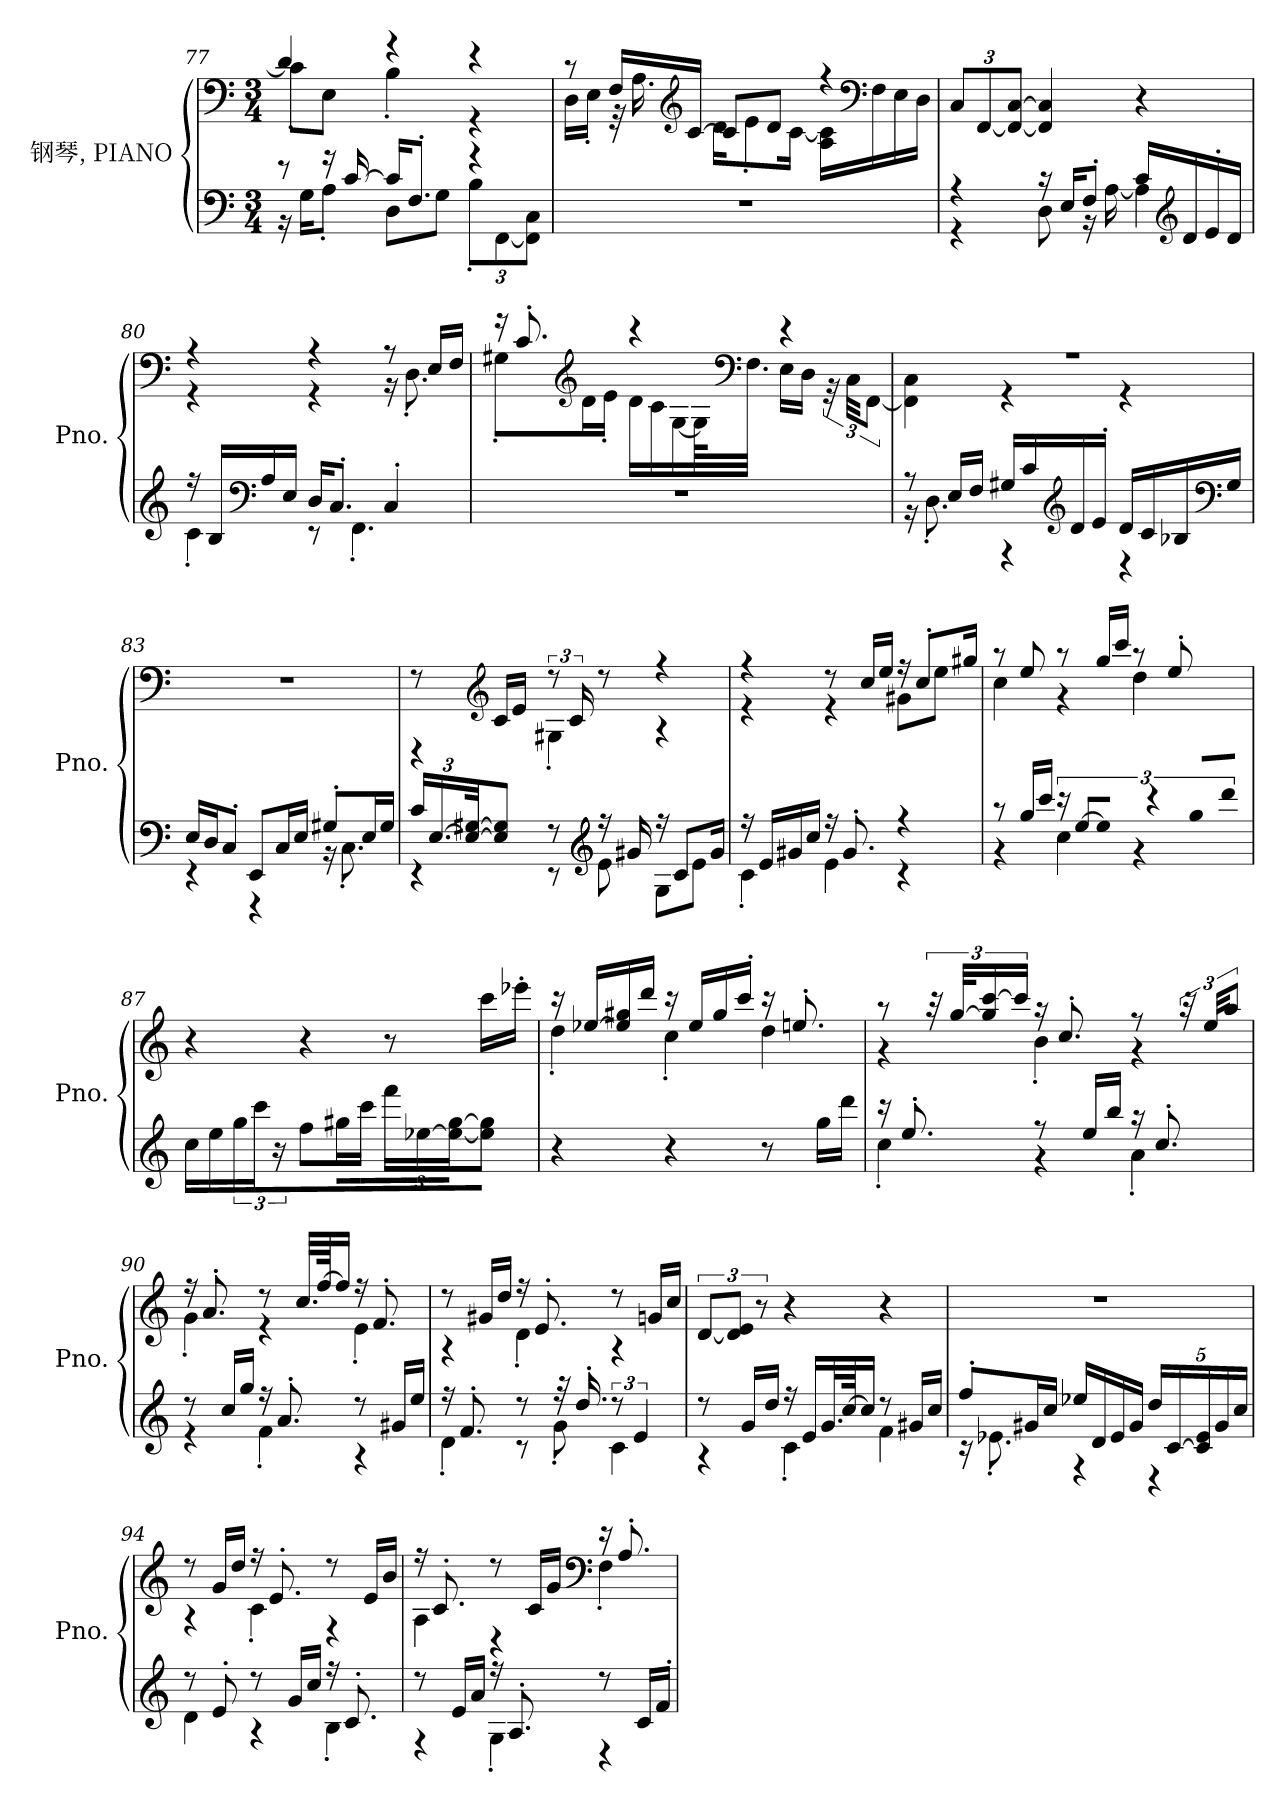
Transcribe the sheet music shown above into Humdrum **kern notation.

**kern	**kern
*part1	*part1
*staff2	*staff1
*I"钢琴, PIANO	*
*I'Pno.	*
*clefF4	*clefF4
*k[]	*k[]
*M3/4	*M3/4
=77	=77
*^	*^
8r	16r	4d/]	8c'\L
.	16G\KL	.	.
16r	8A'\J	.	8E\J
[16c/	.	.	.
16c/KL]	8D\L	4r	4B'\
8.F'/J	.	.	.
.	8G\J	.	.
*	*Xbrackettup	*	*
4r	12B'\L	4r	4r
.	[12FF\	.	.
.	12FF\] 12C\J	.	.
*v	*v	*	*
!!LO:LB:g=z	!!
=78	=78	=78
2.r	8r	16D\LL
.	.	16E'\JJ
.	16F/LL	32r
.	.	16.A\
*	*clefG2	*
.	[16c/JJ	.
.	8c/L]	16d\KL
.	.	8e'\
.	8d/J	.
.	.	[16c\Jk
.	4r	16A\ 16c\]LL
*	*clefF4	*
.	.	16F\
.	.	16E\
.	.	16D\JJ
*	*v	*v
=79	=79
*^	*
*	*	*Xbrackettup
4r	4r	12C/L
.	.	[12FF/
.	.	12FF/_ [12C/J
16r	8D\	4FF/] 4C/]
16E/KL	.	.
8F'/J	16r	.
.	[16A\	.
16c/LL	4A\]	4r
*clefG2	*	*
16d/	.	.
16e'/	.	.
16d/JJ	.	.
!!LO:LB:g=z
=80	=80	=80
*	*	*^
16r	4c'\	4r	4r
16B/LL	.	.	.
*clefF4	*	*	*
16A/	.	.	.
16E/JJ	.	.	.
16D/KL	8r	4r	4r
8.C'/J	.	.	.
.	4.FF'\	.	.
4C'/	.	8r	16r
.	.	.	8.D'\
.	.	16E/LL	.
.	.	16F/JJ	.
*v	*v	*	*
=81	=81	=81
2.r	16r	8G#X'\L
.	8.c'/	.
*	*clefG2	*
.	.	16d\L
.	.	16e'\JJ
.	4r	16d\LL
.	.	16c\
.	.	[16G#\
.	.	64G#\KL]
*	*clefF4	*
.	.	32.F\JJJ
.	4r	16E\LL
.	.	16D\JJ
*	*	*brackettup
.	.	48r
.	.	48C\KKL
.	.	[12FF\J
!!LO:LB:g=z	!!
=82	=82	=82
*^	*	*
8r	16r	2.r	4FF\] 4C\
.	8.D'\	.	.
16E/LL	.	.	.
16F/JJ	.	.	.
16G#X/LL	4r	.	4r
16c/	.	.	.
*clefG2	*	*	*
16d/	.	.	.
16e'/JJ	.	.	.
16d/LL	4r	.	4r
16c/	.	.	.
16B-X/	.	.	.
*clefF4	*	*	*
16G#/JJ	.	.	.
*	*	*v	*v
=83	=83	=83
16E/LL	4r	2.r
16D/J	.	.
8C'/J	.	.
8EE/L	4r	.
16C/L	.	.
16E/JJ	.	.
8G#X'/L	16r	.
.	8.C'\	.
16E/L	.	.
16G#/JJ	.	.
!!LO:LB:g=z
=84	=84	=84
*	*	*^
24c/LL	4r	8r	4r
[24.E/	.	.	.
48E/_ [48G#X/JK	.	.	.
*	*	*clefG2	*
8E/] 8G#/]J	.	16c/LL	.
.	.	16e/JJ	.
8r	8r	12r	4G#X'\
.	.	24c/	.
*clefG2	*	*	*
16r	8e\	8r	.
16g#X/	.	.	.
16r	8G#\L	4r	4r
8c/L	.	.	.
.	8e\J	.	.
16g#/Jk	.	.	.
=85	=85	=85	=85
16r	4c'\	4r	4r
16e/LL	.	.	.
16g#X/	.	.	.
16cc/JJ	.	.	.
16r	4e\	8r	4r
8.g#'/	.	.	.
.	.	16cc/LL	.
.	.	16ee/JJ	.
4r	4r	16r	8g#X\L
.	.	8cc'/L	.
.	.	.	8ee\J
.	.	16gg#X/Jk	.
=86	=86	=86	=86
8r	4r	8r	4cc\
16gg/LL	.	8ee/	.
16ccc/JJ	.	.	.
*brackettup	*	*	*
24r	4cc\	8r	4r
[12ee/L	.	.	.
8ee/J]	.	16gg/LL	.
.	.	16ccc/JJ	.
8r	4r	8r	4dd\
16gg/LL	.	8ee'/	.
16ddd/JJ	.	.	.
*v	*v	*	*
*	*v	*v
!!LO:LB:g=z
=87	=87
16cc\LL	4r
16ee\	.
24gg\	.
24ccc\JJ	.
24r	.
8ff\L	4r
16gg#X\L	.
16ccc\JJ	.
*Xbrackettup	*
24fff\LL	8r
[24ee-X\	.
24ee-\_ [24gg#\J	.
8ee-\] 8gg#\]J	16ccc\LL
.	16eee-X'\JJ
=88	=88
*	*^
4r	16r	4dd'\
.	[16ee-X/LL	.
.	16ee-/] 16gg#X/	.
.	16ddd/JJ	.
4r	16r	4cc'\
.	16ee-/LL	.
.	16gg#/	.
.	16ccc'/JJ	.
8r	16r	4dd\
.	8.een'/	.
16gg\LL	.	.
16ddd\JJ	.	.
=89	=89	=89
*^	*	*
16r	4cc'\	8r	4r
8.ee'/	.	.	.
.	.	48r	.
.	.	[48gg/KLL	.
.	.	24gg/] [24ccc/	.
.	.	24ccc/JJ]	.
8r	4r	16r	4b'\
.	.	8.cc'/	.
16ee/LL	.	.	.
16bb/JJ	.	.	.
16r	4a'\	8r	4r
8.cc'/	.	.	.
.	.	48r	.
.	.	48ee/KKL	.
.	.	12aa/J	.
!!LO:PB:g=z	!!
=90	=90	=90	=90
8r	4r	16r	4g'\
.	.	8.a'/	.
16cc/LL	.	.	.
16gg/JJ	.	.	.
16r	4f'\	8r	4r
8.a'/	.	.	.
.	.	32.cc/LLL	.
.	.	[64ff/JK	.
.	.	16ff/JJ]	.
8r	4r	16r	4e'\
.	.	8.f'/	.
16g#X/LL	.	.	.
16ee/JJ	.	.	.
=91	=91	=91	=91
16r	4d'\	8r	4r
8.f'/	.	.	.
.	.	16g#X/LL	.
.	.	16dd/JJ	.
8r	8r	16r	4d'\
.	.	8.e'/	.
32r	8g'\	.	.
16.dd'/	.	.	.
*brackettup	*	*	*
12r	4c\	8r	4r
6e/	.	.	.
.	.	16gn/LL	.
.	.	16cc/JJ	.
*	*	*v	*v
=92	=92	=92
8r	4r	[12d/L
.	.	12d/] 12e/J
16g/LL	.	.
.	.	12r
16dd/JJ	.	.
16r	4c'\	4r
16e/LL	.	.
32.g/L	.	.
[64cc/JK	.	.
16cc/JJ]	.	.
8r	4f\	4r
16g#X/LL	.	.
16cc/JJ	.	.
!!LO:LB:g=z
=93	=93	=93
8ff'/L	16r	2.r
.	8.e-X'\	.
16g#X/L	.	.
16cc/JJ	.	.
16ee-X/LL	4r	.
16d/	.	.
16e-/	.	.
16g#/JJ	.	.
*Xbrackettup	*	*
20dd/LL	4r	.
[20c/	.	.
20c/] 20e-/	.	.
20g#/	.	.
20cc/JJ	.	.
=94	=94	=94
*	*	*^
8r	4d\	8r	4r
8e'/	.	16g/LL	.
.	.	16dd/JJ	.
8r	4r	16r	4c'\
.	.	8.e'/	.
16g/LL	.	.	.
16cc/JJ	.	.	.
16r	4B'\	8r	4r
8.c'/	.	.	.
.	.	16e/LL	.
.	.	16b/JJ	.
=95	=95	=95	=95
8r	4r	16r	4A\
.	.	8.c'/	.
16e/LL	.	.	.
16a/JJ	.	.	.
16r	4G'\	8r	4r
8.A'/	.	.	.
.	.	16c/LL	.
.	.	16g/JJ	.
*	*	*clefF4	*
8r	4r	16r	4F'\
.	.	8.A'/	.
16c/LL	.	.	.
16f'/JJ	.	.	.
*v	*v	*	*
*	*v	*v
=	=
*-	*-
